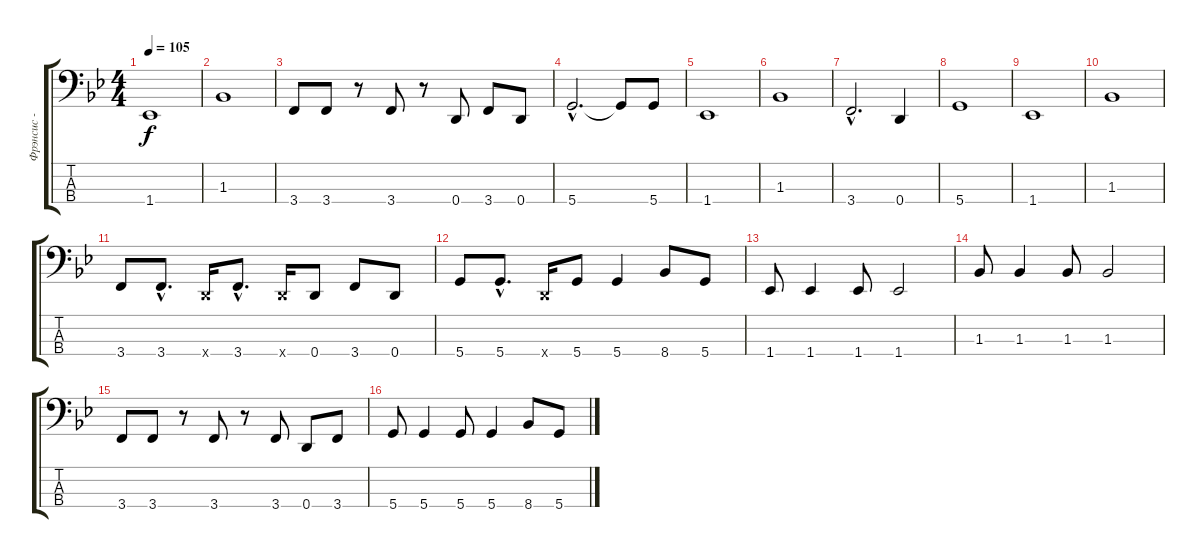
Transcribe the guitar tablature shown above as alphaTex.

\track ("Фрэнсис - D(!)-A-D-G" "Фрэнсис - ") {instrument electricbassfinger}
\staff {score tabs}
\tuning (G2 D2 A1 D1) {hide}
\ts (4 4)
\tempo 105
\clef f4
\ks gminor
1.4.1{dy f} |
1.3.1 |
3.4.8 3.4.8 r.8 3.4.8 r.8 0.4.8 3.4.8 0.4.8 |
5.4{hac}.2{d} 5.4{t}.8 5.4.8 |
1.4.1 |
1.3.1 |
3.4{hac}.2{d} 0.4.4 |
5.4.1 |
1.4.1 |
1.3.1 |
3.4.8 3.4{hac}.8{d} 0.4{x}.16 3.4{hac}.8{d} 0.4{x}.16 0.4.8 3.4.8 0.4.8 |
5.4.8 5.4{hac}.8{d} 0.4{x}.16 5.4.8 5.4.4 8.4.8 5.4.8 |
1.4.8 1.4.4 1.4.8 1.4.2 |
1.3.8 1.3.4 1.3.8 1.3.2 |
3.4.8 3.4.8 r.8 3.4.8 r.8 3.4.8 0.4.8 3.4.8 |
5.4.8 5.4.4 5.4.8 5.4.4 8.4.8 5.4.8
